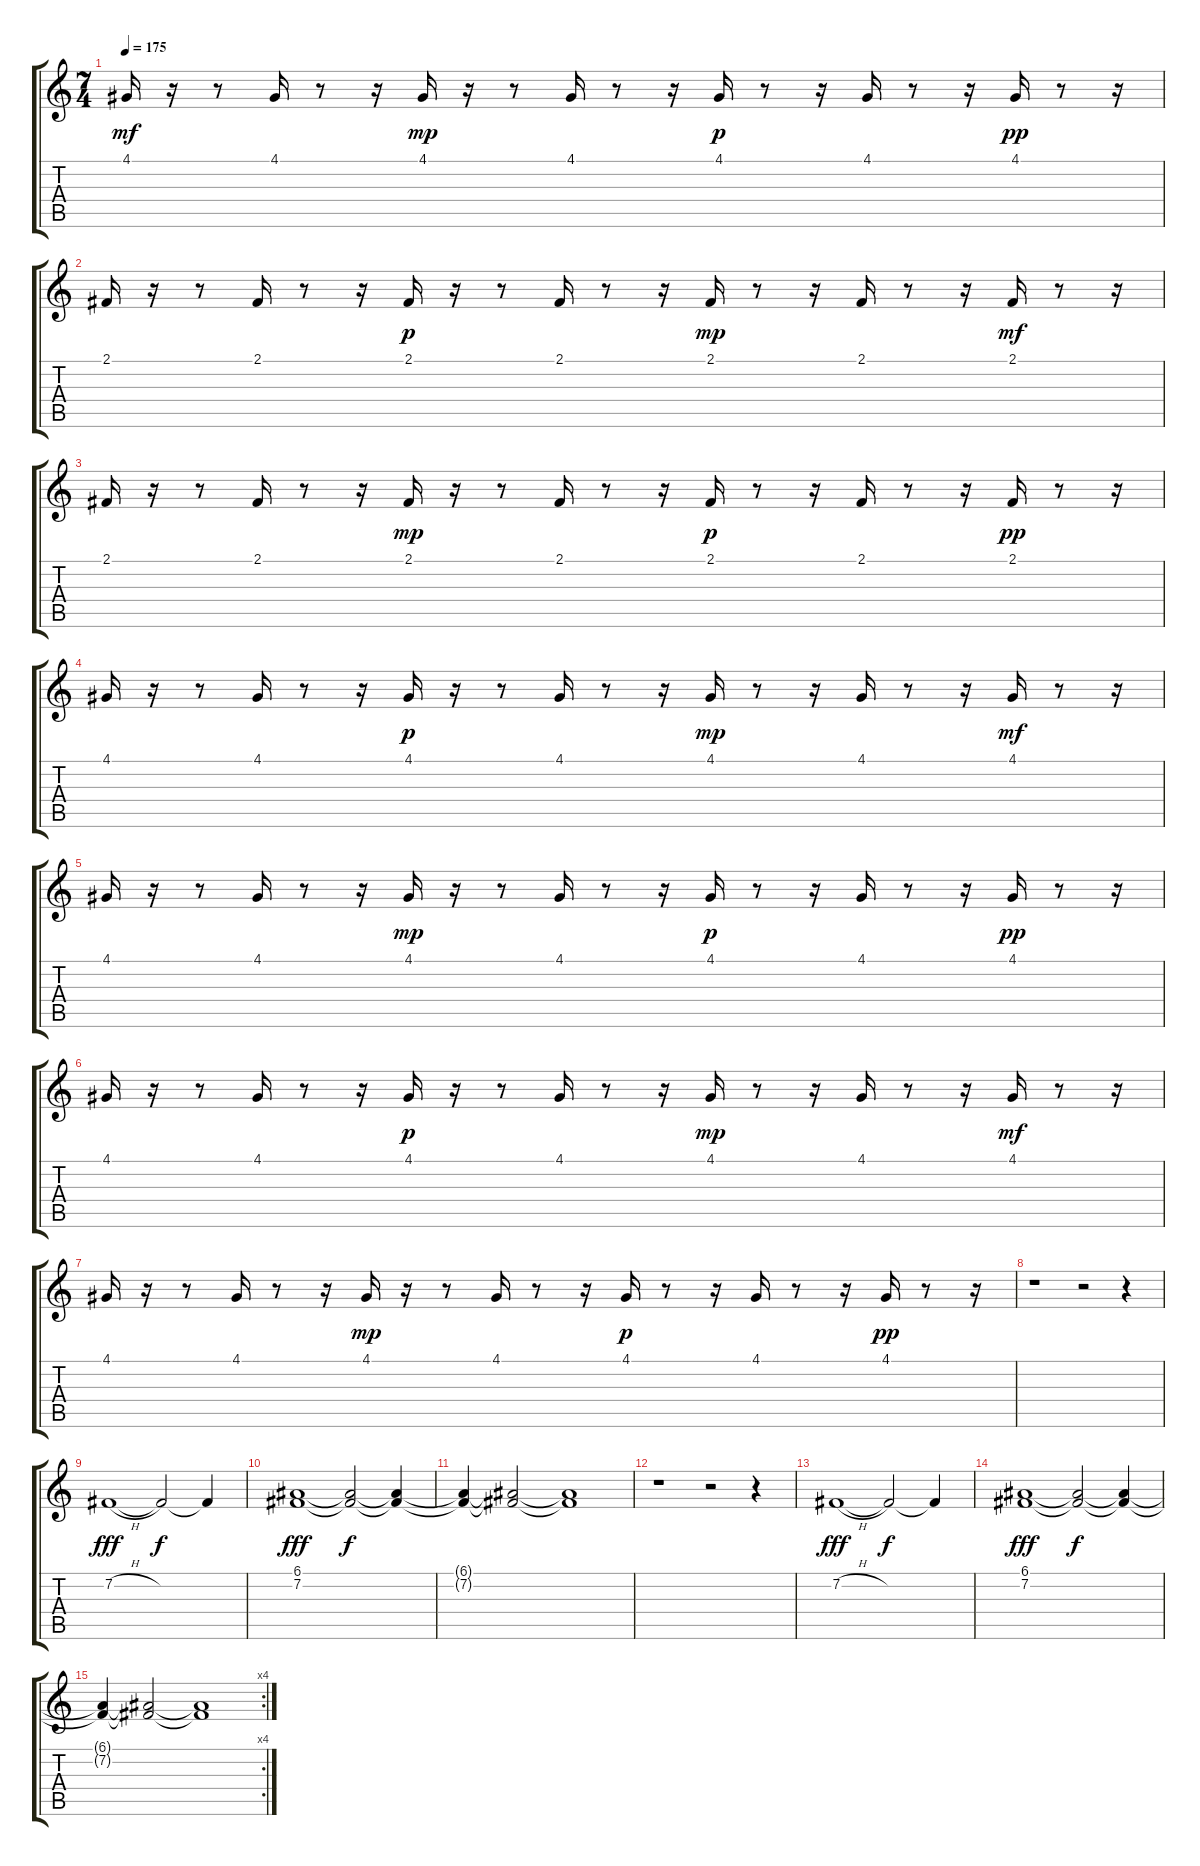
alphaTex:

\track "" {instrument stringensemble1}
\staff {score tabs}
\tuning (E4 B3 G3 D3 A2 E2) {hide}
\ts (7 4)
\tempo 175
\clef g2
\ks c
4.1.16{dy mf} r.16 r.8 4.1.16 r.8 r.16 4.1.16{dy mp} r.16 r.8 4.1.16 r.8 r.16 4.1.16{dy p} r.8 r.16 4.1.16 r.8 r.16 4.1.16{dy pp} r.8 r.16 |
2.1.16 r.16 r.8 2.1.16 r.8 r.16 2.1.16{dy p} r.16 r.8 2.1.16 r.8 r.16 2.1.16{dy mp} r.8 r.16 2.1.16 r.8 r.16 2.1.16{dy mf} r.8 r.16 |
2.1.16 r.16 r.8 2.1.16 r.8 r.16 2.1.16{dy mp} r.16 r.8 2.1.16 r.8 r.16 2.1.16{dy p} r.8 r.16 2.1.16 r.8 r.16 2.1.16{dy pp} r.8 r.16 |
4.1.16 r.16 r.8 4.1.16 r.8 r.16 4.1.16{dy p} r.16 r.8 4.1.16 r.8 r.16 4.1.16{dy mp} r.8 r.16 4.1.16 r.8 r.16 4.1.16{dy mf} r.8 r.16 |
4.1.16 r.16 r.8 4.1.16 r.8 r.16 4.1.16{dy mp} r.16 r.8 4.1.16 r.8 r.16 4.1.16{dy p} r.8 r.16 4.1.16 r.8 r.16 4.1.16{dy pp} r.8 r.16 |
4.1.16 r.16 r.8 4.1.16 r.8 r.16 4.1.16{dy p} r.16 r.8 4.1.16 r.8 r.16 4.1.16{dy mp} r.8 r.16 4.1.16 r.8 r.16 4.1.16{dy mf} r.8 r.16 |
4.1.16 r.16 r.8 4.1.16 r.8 r.16 4.1.16{dy mp} r.16 r.8 4.1.16 r.8 r.16 4.1.16{dy p} r.8 r.16 4.1.16 r.8 r.16 4.1.16{dy pp} r.8 r.16 |
r.1 r.2 r.4 |
7.2{h}.1{dy fff} 7.2{t}.2{dy f} 7.2{t}.4 |
(6.1 7.2).1{dy fff} (6.1{t} 7.2{t}).2{dy f} (6.1{t} 7.2{t}).4 |
(6.1{t} 7.2{t}).4 (6.1{t} 7.2{t}).2 (6.1{t} 7.2{t}).1 |
r.1 r.2 r.4 |
7.2{h}.1{dy fff} 7.2{t}.2{dy f} 7.2{t}.4 |
(6.1 7.2).1{dy fff} (6.1{t} 7.2{t}).2{dy f} (6.1{t} 7.2{t}).4 |
\rc 4
(6.1{t} 7.2{t}).4 (6.1{t} 7.2{t}).2 (6.1{t} 7.2{t}).1
